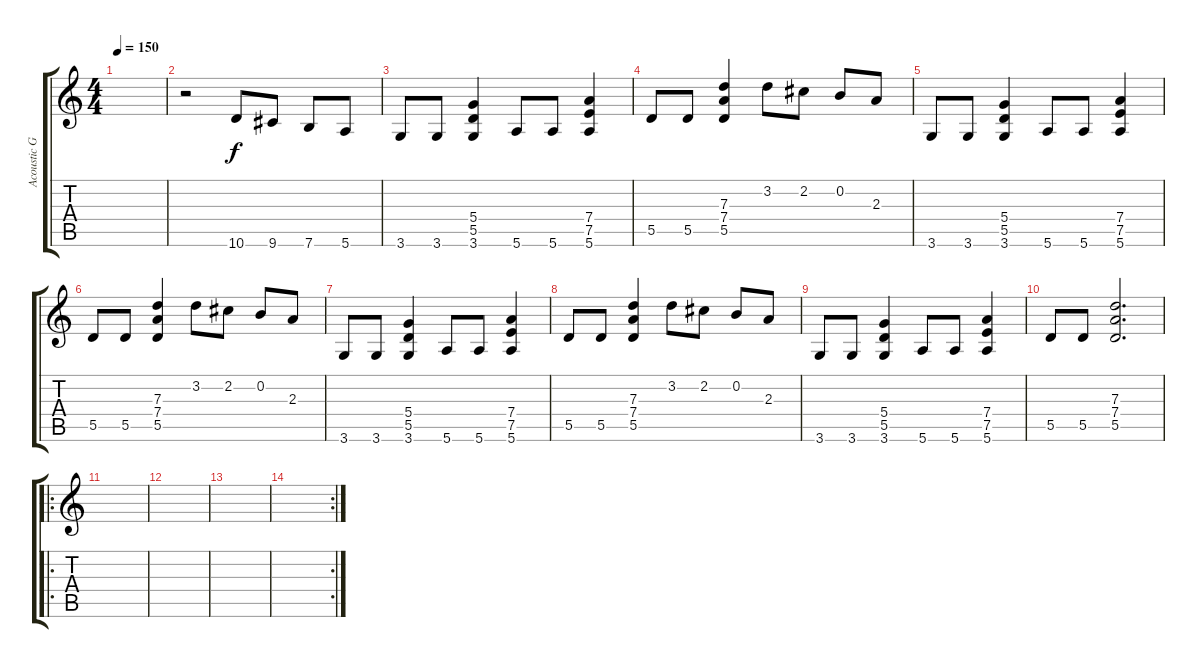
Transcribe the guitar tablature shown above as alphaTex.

\track ("Acoustic Guitar" "Acoustic G") {instrument acousticguitarsteel}
\staff {score tabs}
\tuning (E4 B3 G3 D3 A2 E2) {hide}
\ts (4 4)
\tempo 150
\clef g2
\ks c
|
r.2 10.6.8 9.6.8 7.6.8 5.6.8 |
3.6.8 3.6.8 (5.4 5.5 3.6).4 5.6.8 5.6.8 (7.4 7.5 5.6).4 |
5.5.8 5.5.8 (7.3 7.4 5.5).4 3.2.8 2.2.8 0.2.8 2.3.8 |
3.6.8 3.6.8 (5.4 5.5 3.6).4 5.6.8 5.6.8 (7.4 7.5 5.6).4 |
5.5.8 5.5.8 (7.3 7.4 5.5).4 3.2.8 2.2.8 0.2.8 2.3.8 |
3.6.8 3.6.8 (5.4 5.5 3.6).4 5.6.8 5.6.8 (7.4 7.5 5.6).4 |
5.5.8 5.5.8 (7.3 7.4 5.5).4 3.2.8 2.2.8 0.2.8 2.3.8 |
3.6.8 3.6.8 (5.4 5.5 3.6).4 5.6.8 5.6.8 (7.4 7.5 5.6).4 |
5.5.8 5.5.8 (7.3 7.4 5.5).2{d} |
\ro
|
|
|
\rc 2
